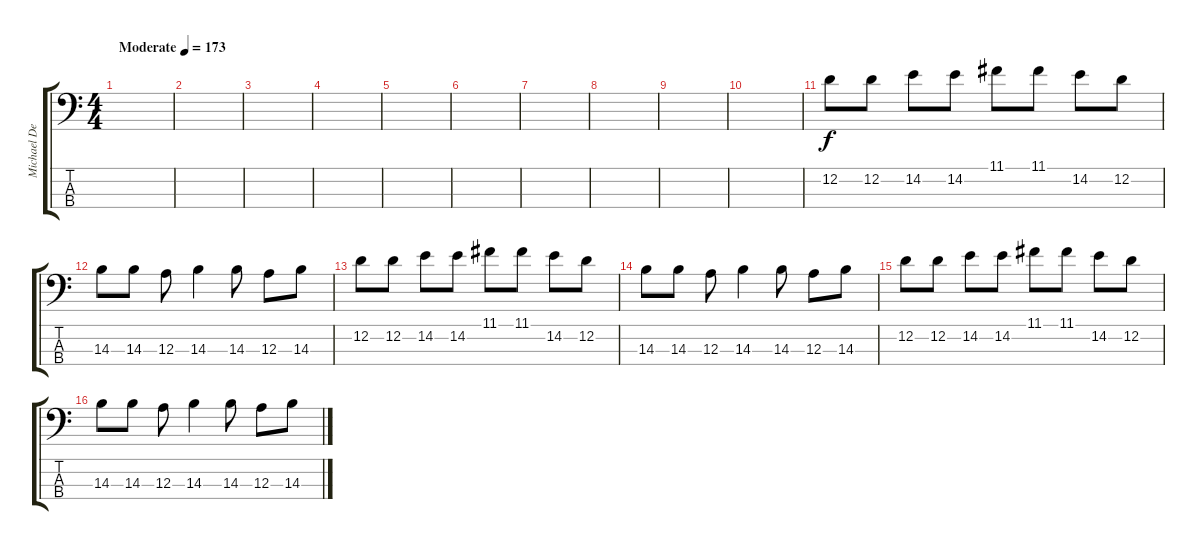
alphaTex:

\track ("Michael Dempsey" "Michael De") {instrument electricbasspick}
\staff {score tabs}
\tuning (G2 D2 A1 E1) {hide}
\ts (4 4)
\tempo (173 "Moderate")
\clef f4
\ks c
|
|
|
|
|
|
|
|
|
|
12.2.8 12.2.8 14.2.8 14.2.8 11.1.8 11.1.8 14.2.8 12.2.8 |
14.3.8 14.3.8 12.3.8 14.3.4 14.3.8 12.3.8 14.3.8 |
12.2.8 12.2.8 14.2.8 14.2.8 11.1.8 11.1.8 14.2.8 12.2.8 |
14.3.8 14.3.8 12.3.8 14.3.4 14.3.8 12.3.8 14.3.8 |
12.2.8 12.2.8 14.2.8 14.2.8 11.1.8 11.1.8 14.2.8 12.2.8 |
14.3.8 14.3.8 12.3.8 14.3.4 14.3.8 12.3.8 14.3.8
